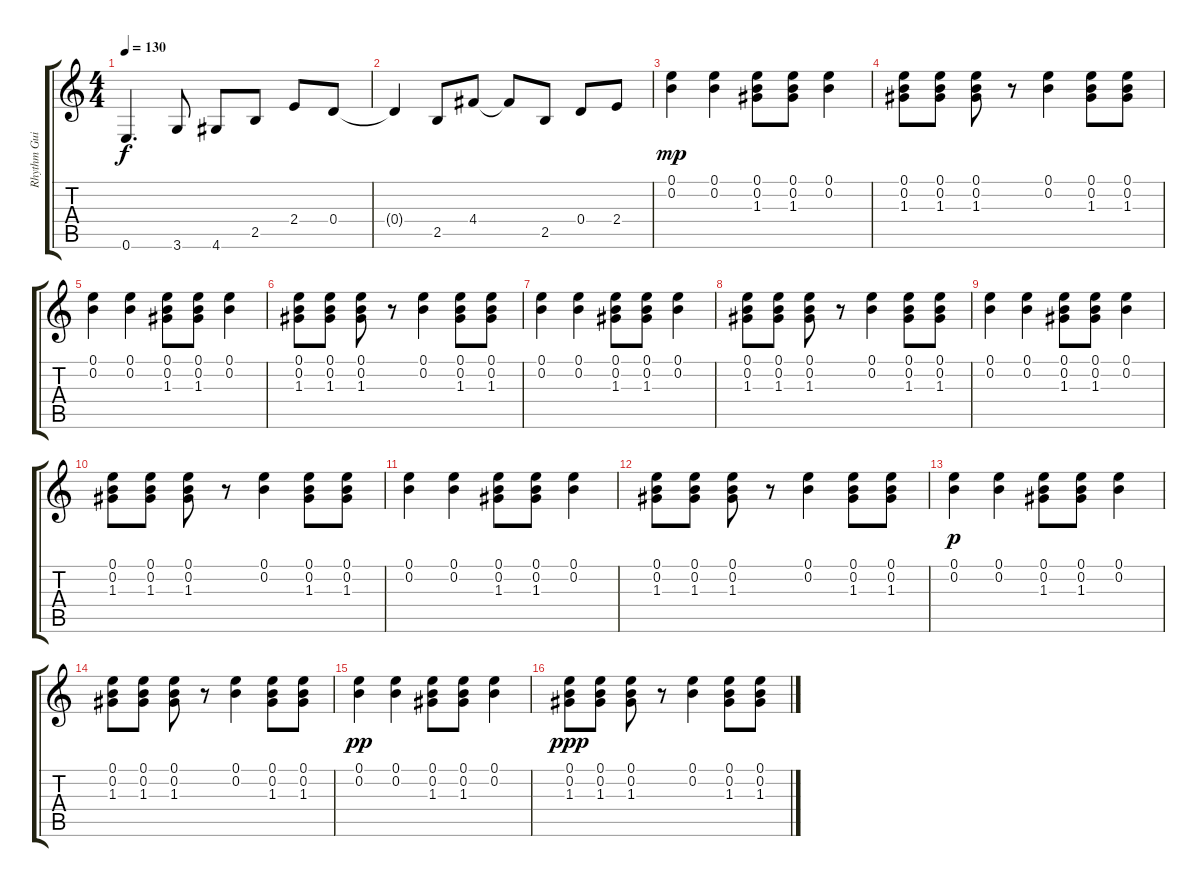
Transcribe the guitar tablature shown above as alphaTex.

\track ("Rhythm Guitar" "Rhythm Gui") {instrument electricguitarclean}
\staff {score tabs}
\tuning (E4 B3 G3 D3 A2 E2) {hide}
\ts (4 4)
\tempo 130
\clef g2
\ks c
0.6.4{d dy f} 3.6.8 4.6.8 2.5.8 2.4.8 0.4.8 |
0.4{t}.4 2.5.8 4.4.8 4.4{t}.8 2.5.8 0.4.8 2.4.8 |
(0.1 0.2).4{dy mp} (0.1 0.2).4 (0.1 0.2 1.3).8 (0.1 0.2 1.3).8 (0.1 0.2).4 |
(0.1 0.2 1.3).8 (0.1 0.2 1.3).8 (0.1 0.2 1.3).8 r.8 (0.1 0.2).4 (0.1 0.2 1.3).8 (0.1 0.2 1.3).8 |
(0.1 0.2).4 (0.1 0.2).4 (0.1 0.2 1.3).8 (0.1 0.2 1.3).8 (0.1 0.2).4 |
(0.1 0.2 1.3).8 (0.1 0.2 1.3).8 (0.1 0.2 1.3).8 r.8 (0.1 0.2).4 (0.1 0.2 1.3).8 (0.1 0.2 1.3).8 |
(0.1 0.2).4 (0.1 0.2).4 (0.1 0.2 1.3).8 (0.1 0.2 1.3).8 (0.1 0.2).4 |
(0.1 0.2 1.3).8 (0.1 0.2 1.3).8 (0.1 0.2 1.3).8 r.8 (0.1 0.2).4 (0.1 0.2 1.3).8 (0.1 0.2 1.3).8 |
(0.1 0.2).4 (0.1 0.2).4 (0.1 0.2 1.3).8 (0.1 0.2 1.3).8 (0.1 0.2).4 |
(0.1 0.2 1.3).8 (0.1 0.2 1.3).8 (0.1 0.2 1.3).8 r.8 (0.1 0.2).4 (0.1 0.2 1.3).8 (0.1 0.2 1.3).8 |
(0.1 0.2).4 (0.1 0.2).4 (0.1 0.2 1.3).8 (0.1 0.2 1.3).8 (0.1 0.2).4 |
(0.1 0.2 1.3).8 (0.1 0.2 1.3).8 (0.1 0.2 1.3).8 r.8 (0.1 0.2).4 (0.1 0.2 1.3).8 (0.1 0.2 1.3).8 |
(0.1 0.2).4{dy p} (0.1 0.2).4 (0.1 0.2 1.3).8 (0.1 0.2 1.3).8 (0.1 0.2).4 |
(0.1 0.2 1.3).8 (0.1 0.2 1.3).8 (0.1 0.2 1.3).8 r.8 (0.1 0.2).4 (0.1 0.2 1.3).8 (0.1 0.2 1.3).8 |
(0.1 0.2).4{dy pp} (0.1 0.2).4 (0.1 0.2 1.3).8 (0.1 0.2 1.3).8 (0.1 0.2).4 |
(0.1 0.2 1.3).8{dy ppp} (0.1 0.2 1.3).8 (0.1 0.2 1.3).8 r.8 (0.1 0.2).4 (0.1 0.2 1.3).8 (0.1 0.2 1.3).8
